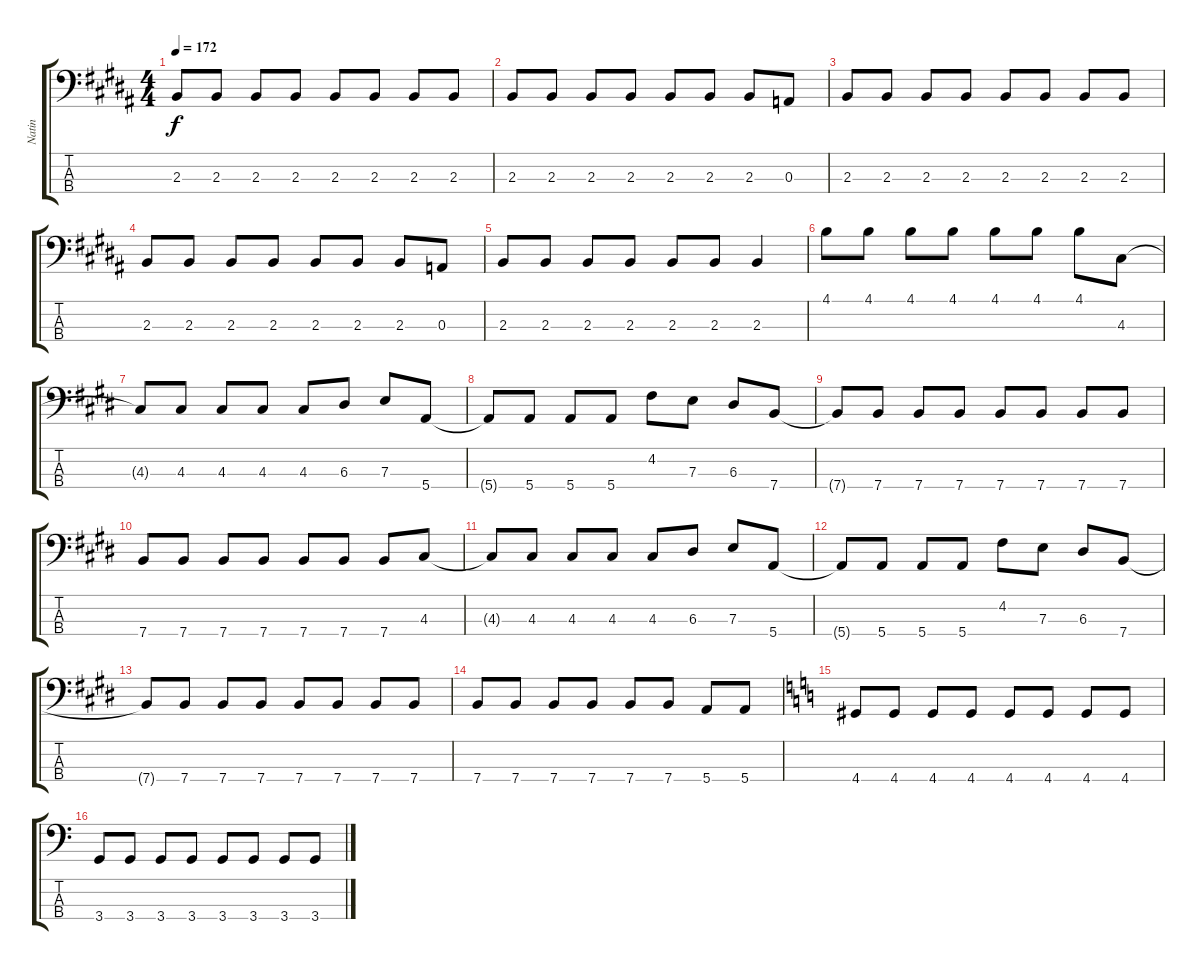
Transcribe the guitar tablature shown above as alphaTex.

\track ("Natin" "Natin") {instrument electricbassfinger}
\staff {score tabs}
\tuning (G2 D2 A1 E1) {hide}
\ts (4 4)
\tempo 172
\clef f4
\ks b
2.3.8{dy f} 2.3.8 2.3.8 2.3.8 2.3.8 2.3.8 2.3.8 2.3.8 |
2.3.8 2.3.8 2.3.8 2.3.8 2.3.8 2.3.8 2.3.8 0.3.8 |
2.3.8 2.3.8 2.3.8 2.3.8 2.3.8 2.3.8 2.3.8 2.3.8 |
2.3.8 2.3.8 2.3.8 2.3.8 2.3.8 2.3.8 2.3.8 0.3.8 |
2.3.8 2.3.8 2.3.8 2.3.8 2.3.8 2.3.8 2.3.4 |
4.1.8 4.1.8 4.1.8 4.1.8 4.1.8 4.1.8 4.1.8 4.3.8 |
\ks e
4.3{t}.8 4.3.8 4.3.8 4.3.8 4.3.8 6.3.8 7.3.8 5.4.8 |
5.4{t}.8 5.4.8 5.4.8 5.4.8 4.2.8 7.3.8 6.3.8 7.4.8 |
7.4{t}.8 7.4.8 7.4.8 7.4.8 7.4.8 7.4.8 7.4.8 7.4.8 |
7.4.8 7.4.8 7.4.8 7.4.8 7.4.8 7.4.8 7.4.8 4.3.8 |
4.3{t}.8 4.3.8 4.3.8 4.3.8 4.3.8 6.3.8 7.3.8 5.4.8 |
5.4{t}.8 5.4.8 5.4.8 5.4.8 4.2.8 7.3.8 6.3.8 7.4.8 |
7.4{t}.8 7.4.8 7.4.8 7.4.8 7.4.8 7.4.8 7.4.8 7.4.8 |
7.4.8 7.4.8 7.4.8 7.4.8 7.4.8 7.4.8 5.4.8 5.4.8 |
\ks c
4.4.8 4.4.8 4.4.8 4.4.8 4.4.8 4.4.8 4.4.8 4.4.8 |
3.4.8 3.4.8 3.4.8 3.4.8 3.4.8 3.4.8 3.4.8 3.4.8
